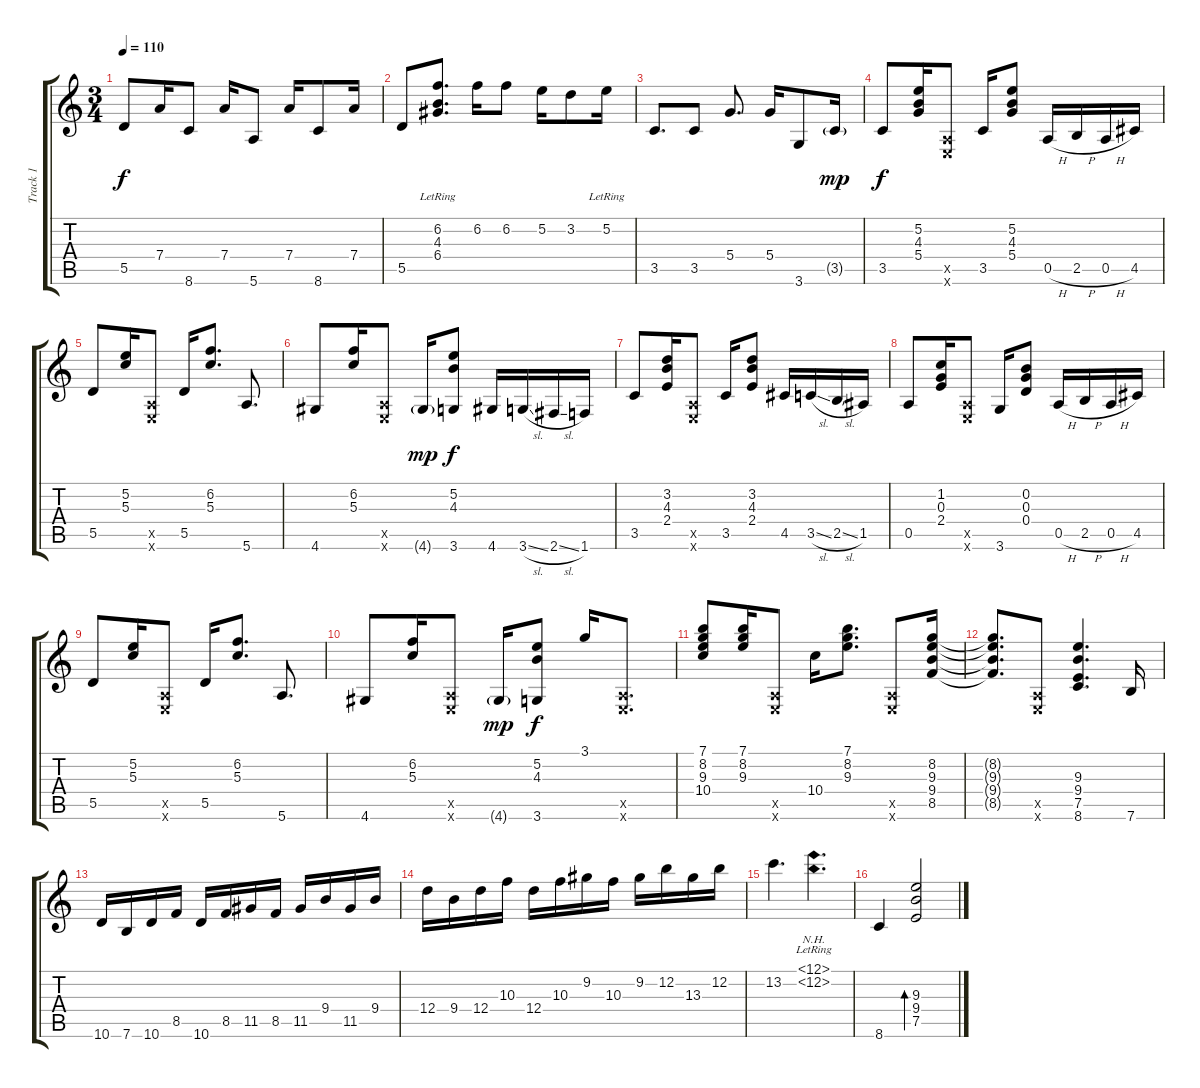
\track ("Track 1" "Track 1") {instrument acousticguitarsteel}
\staff {score tabs}
\tuning (E4 B3 G3 D3 A2 E2) {hide}
\ts (3 4)
\tempo 110
\clef g2
\ks c
5.5.8{dy f} 7.4.16 8.6.8 7.4.16 5.6.8 7.4.16 8.6.8 7.4.16 |
5.5.8 (6.2 4.3{lr} 6.4{lr}).8{d} 6.2.16 6.2.8 5.2.16 3.2.8 5.2{lr}.16 |
3.5.8{d} 3.5.8 5.4.8{d} 5.4.16 3.6.8 3.5{g}.16{dy mp} |
3.5.8{dy f} (5.2 4.3 5.4).16 (0.5{x} 0.6{x}).8 3.5.16 (5.2 4.3 5.4).8 0.5{h}.16 2.5{h}.16 0.5{h}.16 4.5.16 |
5.5.8 (5.2 5.3).16 (0.5{x} 0.6{x}).8 5.5.16 (6.2 5.3).8{d} 5.6.8{d} |
4.6.8 (6.2 5.3).16 (0.5{x} 0.6{x}).8 4.6{g}.16{dy mp} (5.2 4.3 3.6).8{dy f} 4.6.16 3.6{sl}.16 2.6{sl}.16 1.6.16 |
3.5.8 (3.2 4.3 2.4).16 (0.5{x} 0.6{x}).8 3.5.16 (3.2 4.3 2.4).8 4.5.16 3.5{sl}.16 2.5{sl}.16 1.5.16 |
0.5.8 (1.2 0.3 2.4).16 (0.5{x} 0.6{x}).8 3.6.16 (0.2 0.3 0.4).8 0.5{h}.16 2.5{h}.16 0.5{h}.16 4.5.16 |
5.5.8 (5.2 5.3).16 (0.5{x} 0.6{x}).8 5.5.16 (6.2 5.3).8{d} 5.6.8{d} |
4.6.8 (6.2 5.3).16 (0.5{x} 0.6{x}).8 4.6{g}.16{dy mp} (5.2 4.3 3.6).8{dy f} 3.1.16 (0.5{x} 0.6{x}).8{d} |
(7.1 8.2 9.3 10.4).8 (7.1 8.2 9.3).16 (0.5{x} 0.6{x}).8 10.4.16 (7.1 8.2 9.3).8{d} (0.5{x} 0.6{x}).8 (8.2 9.3 9.4 8.5).16 |
(8.2{t} 9.3{t} 9.4{t} 8.5{t}).8{d} (0.5{x} 0.6{x}).8 (9.3 9.4 7.5 8.6).4{d} 7.6.16 |
10.6.16 7.6.16 10.6.16 8.5.16 10.6.16 8.5.16 11.5.16 8.5.16 11.5.16 9.4.16 11.5.16 9.4.16 |
12.4.16 9.4.16 12.4.16 10.3.16 12.4.16 10.3.16 9.2.16 10.3.16 9.2.16 12.2.16 13.3.16 12.2.16 |
13.2.4{d} (12.1{nh lr} 12.2{nh lr}).4{d} |
8.6.4 (9.3 9.4 7.5).2{bd 480}
